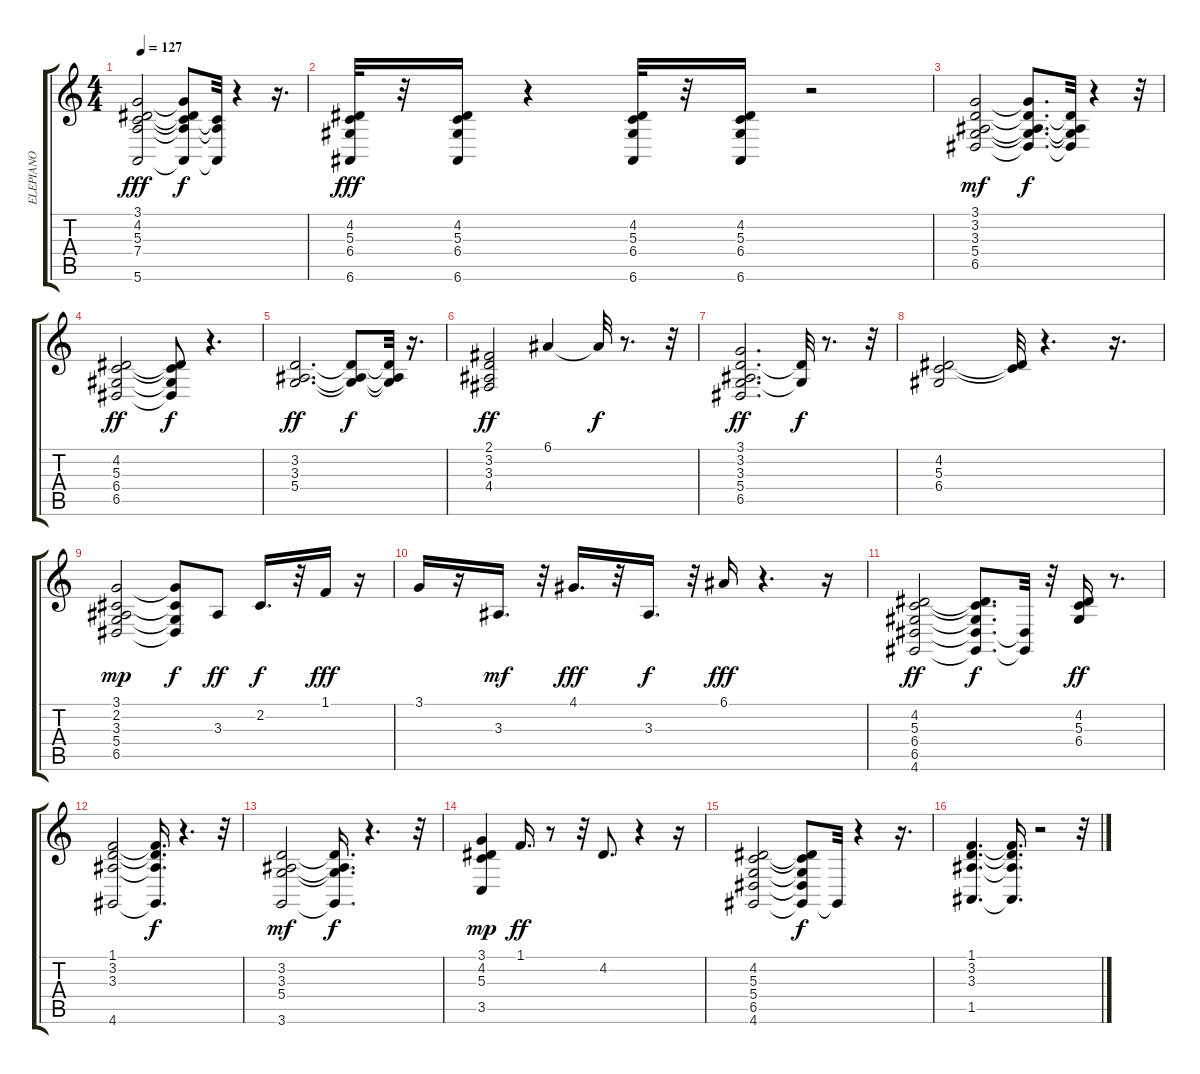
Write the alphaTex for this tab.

\track ("ELEPIANO" "ELEPIANO") {instrument electricpiano2}
\staff {score tabs}
\tuning (E4 B3 G3 D3 A2 E2) {hide}
\ts (4 4)
\tempo 127
\clef g2
\ks c
(3.1 4.2 5.3 7.4 5.6).2{dy fff} (3.1{t} 4.2{t} 5.3{t} 7.4{t} 5.6{t}).8{dy f} (5.3{t} 7.4{t} 5.6{t}).32 r.4 r.16{d} |
(4.2 5.3 6.4 6.6).32{dy fff} r.32 (4.2 5.3 6.4 6.6).16 r.4 (4.2 5.3 6.4 6.6).32 r.32 (4.2 5.3 6.4 6.6).16 r.2 |
(3.1 3.2 3.3 5.4 6.5).2{dy mf} (3.1{t} 3.2{t} 3.3{t} 5.4{t} 6.5{t}).8{d dy f} (3.2{t} 3.3{t} 5.4{t} 6.5{t}).32 r.4 r.32 |
(4.2 5.3 6.4 6.5).2{dy ff} (4.2{t} 5.3{t} 6.4{t} 6.5{t}).8{dy f} r.4{d} |
(3.2 3.3 5.4).2{d dy ff} (3.2{t} 3.3{t} 5.4{t}).8{dy f} (3.2{t} 3.3{t} 5.4{t}).32 r.16{d} |
(2.1 3.2 3.3 4.4).2{dy ff} 6.1.4 6.1{t}.32{dy f} r.8{d} r.32 |
(3.1 3.2 3.3 5.4 6.5).2{d dy ff} (3.2{t} 5.4{t}).32{dy f} r.8{d} r.32 |
(4.2 5.3 6.4).2 (4.2{t} 5.3{t}).32 r.4{d} r.16{d} |
(3.1 2.2 3.3 5.4 6.5).2{dy mp} (3.1{t} 2.2{t} 5.4{t} 6.5{t}).8{dy f} 3.3.8{dy ff} 2.2.16{d dy f} r.32 1.1.16{dy fff} r.16 |
3.1.16 r.16 3.3.16{d dy mf} r.32 4.1.16{d dy fff} r.32 3.3.16{d dy f} r.32 6.1.16{dy fff} r.4{d} r.16 |
(4.2 5.3 6.4 6.5 4.6).2{dy ff} (4.2{t} 5.3{t} 6.4{t} 6.5{t} 4.6{t}).8{d dy f} (6.5{t} 4.6{t}).32 r.32 (4.2 5.3 6.4).16{dy ff} r.8{d} |
(1.1 3.2 3.3 4.6).2 (1.1{t} 3.2{t} 3.3{t} 4.6{t}).16{d dy f} r.4{d} r.32 |
(3.2 3.3 5.4 3.6).2{dy mf} (3.2{t} 3.3{t} 5.4{t} 3.6{t}).16{d dy f} r.4{d} r.32 |
(3.1 4.2 5.3 3.5).4{dy mp} 1.1.16{d dy ff} r.8 r.32 4.2.8{d} r.4 r.16 |
(4.2 5.3 5.4 6.5 4.6).2 (4.2{t} 5.3{t} 5.4{t} 6.5{t} 4.6{t}).8{dy f} 4.6{t}.32 r.4 r.16{d} |
(1.1 3.2 3.3 1.5).4{d} (1.1{t} 3.2{t} 3.3{t} 1.5{t}).16{d} r.2 r.32
